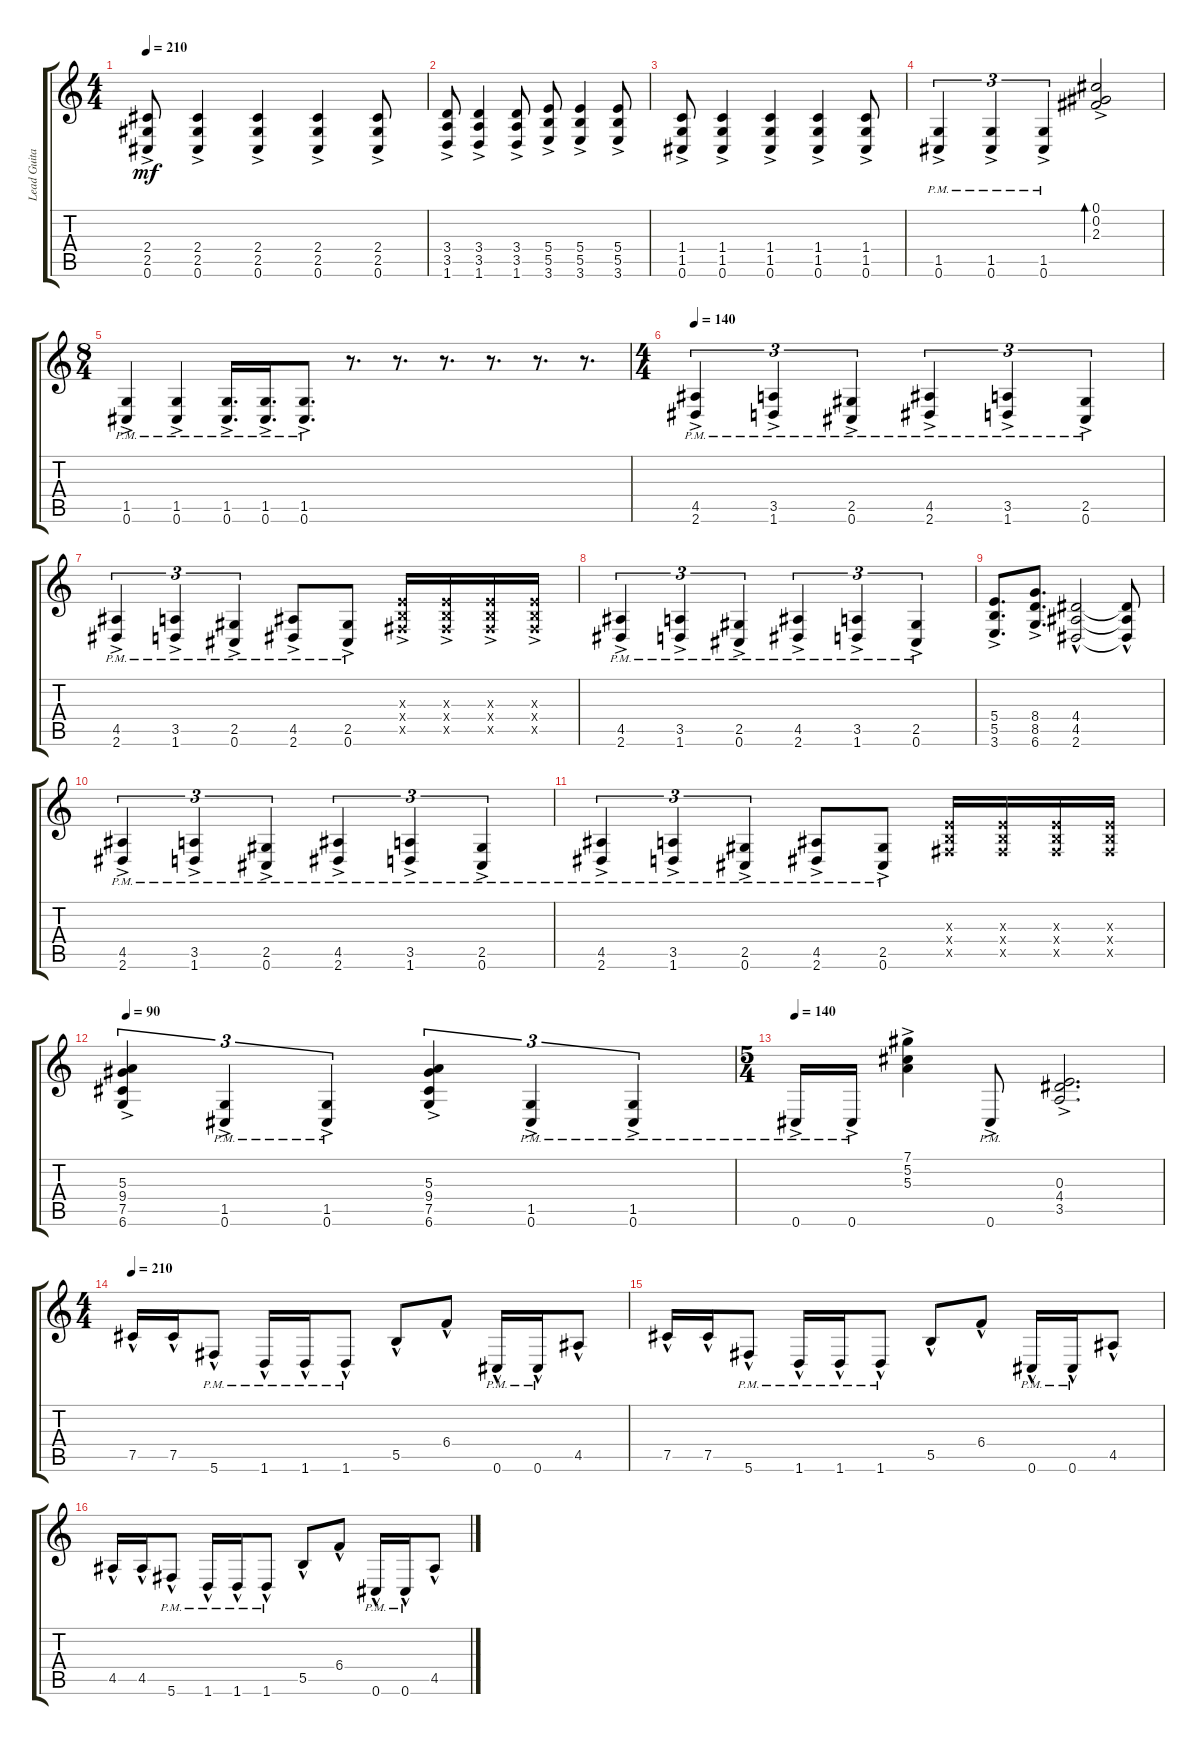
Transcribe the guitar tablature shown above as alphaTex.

\track ("Lead Guitarist" "Lead Guita") {instrument distortionguitar}
\staff {score tabs}
\tuning (Db4 Ab3 E3 B2 Gb2 Db2) {hide}
\ts (4 4)
\tempo 210
\clef g2
\ks c
(2.4{ac} 2.5{ac} 0.6{ac}).8{dy mf} (2.4{ac} 2.5{ac} 0.6{ac}).4 (2.4{ac} 2.5{ac} 0.6{ac}).4 (2.4{ac} 2.5{ac} 0.6{ac}).4 (2.4{ac} 2.5{ac} 0.6{ac}).8 |
(3.4{ac} 3.5{ac} 1.6{ac}).8 (3.4{ac} 3.5{ac} 1.6{ac}).4 (3.4{ac} 3.5{ac} 1.6{ac}).8 (5.4{ac} 5.5{ac} 3.6{ac}).8 (5.4{ac} 5.5{ac} 3.6{ac}).4 (5.4{ac} 5.5{ac} 3.6{ac}).8 |
(1.4{ac} 1.5{ac} 0.6{ac}).8 (1.4{ac} 1.5{ac} 0.6{ac}).4 (1.4{ac} 1.5{ac} 0.6{ac}).4 (1.4{ac} 1.5{ac} 0.6{ac}).4 (1.4{ac} 1.5{ac} 0.6{ac}).8 |
(1.5{ac pm} 0.6{ac pm}).4{tu (3 2)} (1.5{ac pm} 0.6{ac pm}).4{tu (3 2)} (1.5{ac pm} 0.6{ac pm}).4{tu (3 2)} (0.1{ac} 0.2{ac} 2.3{ac}).2{bd 120} |
\ts (8 4)
(1.5{ac pm} 0.6{ac pm}).4 (1.5{ac pm} 0.6{ac pm}).4 (1.5{ac pm} 0.6{ac pm}).16{d} (1.5{ac pm} 0.6{ac pm}).16{d} (1.5{ac pm} 0.6{ac pm}).8{d} r.8{d} r.8{d} r.8{d} r.8{d} r.8{d} r.8{d} |
\ts (4 4)
\tempo 140
(4.5{ac pm} 2.6{ac pm}).4{tu (3 2)} (3.5{ac pm} 1.6{ac pm}).4{tu (3 2)} (2.5{ac pm} 0.6{ac pm}).4{tu (3 2)} (4.5{ac pm} 2.6{ac pm}).4{tu (3 2)} (3.5{ac pm} 1.6{ac pm}).4{tu (3 2)} (2.5{ac pm} 0.6{ac pm}).4{tu (3 2)} |
(4.5{ac pm} 2.6{ac pm}).4{tu (3 2)} (3.5{ac pm} 1.6{ac pm}).4{tu (3 2)} (2.5{ac pm} 0.6{ac pm}).4{tu (3 2)} (4.5{ac pm} 2.6{ac pm}).8 (2.5{ac pm} 0.6{ac pm}).8 (0.3{ac x} 0.4{ac x} 0.5{ac x}).16 (0.3{ac x} 0.4{ac x} 0.5{ac x}).16 (0.3{ac x} 0.4{ac x} 0.5{ac x}).16 (0.3{ac x} 0.4{ac x} 0.5{ac x}).16 |
(4.5{ac pm} 2.6{ac pm}).4{tu (3 2)} (3.5{ac pm} 1.6{ac pm}).4{tu (3 2)} (2.5{ac pm} 0.6{ac pm}).4{tu (3 2)} (4.5{ac pm} 2.6{ac pm}).4{tu (3 2)} (3.5{ac pm} 1.6{ac pm}).4{tu (3 2)} (2.5{ac pm} 0.6{ac pm}).4{tu (3 2)} |
(5.4{ac} 5.5{ac} 3.6{ac}).8{d} (8.4{ac} 8.5{ac} 6.6{ac}).8{d} (4.4{hac} 4.5{hac} 2.6{hac}).2 (4.4{hac t} 4.5{hac t} 2.6{hac t}).8 |
(4.5{ac pm} 2.6{ac pm}).4{tu (3 2)} (3.5{ac pm} 1.6{ac pm}).4{tu (3 2)} (2.5{ac pm} 0.6{ac pm}).4{tu (3 2)} (4.5{ac pm} 2.6{ac pm}).4{tu (3 2)} (3.5{ac pm} 1.6{ac pm}).4{tu (3 2)} (2.5{ac pm} 0.6{ac pm}).4{tu (3 2)} |
(4.5{ac pm} 2.6{ac pm}).4{tu (3 2)} (3.5{ac pm} 1.6{ac pm}).4{tu (3 2)} (2.5{ac pm} 0.6{ac pm}).4{tu (3 2)} (4.5{ac pm} 2.6{ac pm}).8 (2.5{ac pm} 0.6{ac pm}).8 (0.3{x} 0.4{x} 0.5{x}).16 (0.3{x} 0.4{x} 0.5{x}).16 (0.3{x} 0.4{x} 0.5{x}).16 (0.3{x} 0.4{x} 0.5{x}).16 |
\tempo 90
(5.3{ac} 9.4{ac} 7.5{ac} 6.6{ac}).4{tu (3 2)} (1.5{ac pm} 0.6{ac pm}).4{tu (3 2)} (1.5{ac pm} 0.6{ac pm}).4{tu (3 2)} (5.3{ac} 9.4{ac} 7.5{ac} 6.6{ac}).4{tu (3 2)} (1.5{ac pm} 0.6{ac pm}).4{tu (3 2)} (1.5{ac pm} 0.6{ac pm}).4{tu (3 2)} |
\ts (5 4)
\tempo 140
0.6{ac pm}.16 0.6{ac pm}.16 (7.1{ac} 5.2{ac} 5.3{ac}).4 0.6{ac pm}.8 (0.3{ac} 4.4{ac} 3.5{ac}).2{d} |
\ts (4 4)
\tempo 210
7.5{hac}.16 7.5{hac}.16 5.6{hac pm}.8 1.6{hac pm}.16 1.6{hac pm}.16 1.6{hac pm}.8 5.5{hac}.8 6.4{hac}.8 0.6{hac pm}.16 0.6{hac pm}.16 4.5{hac}.8 |
7.5{hac}.16 7.5{hac}.16 5.6{hac pm}.8 1.6{hac pm}.16 1.6{hac pm}.16 1.6{hac pm}.8 5.5{hac}.8 6.4{hac}.8 0.6{hac pm}.16 0.6{hac pm}.16 4.5{hac}.8 |
4.5{hac}.16 4.5{hac}.16 5.6{hac pm}.8 1.6{hac pm}.16 1.6{hac pm}.16 1.6{hac pm}.8 5.5{hac}.8 6.4{hac}.8 0.6{hac pm}.16 0.6{hac pm}.16 4.5{hac}.8
